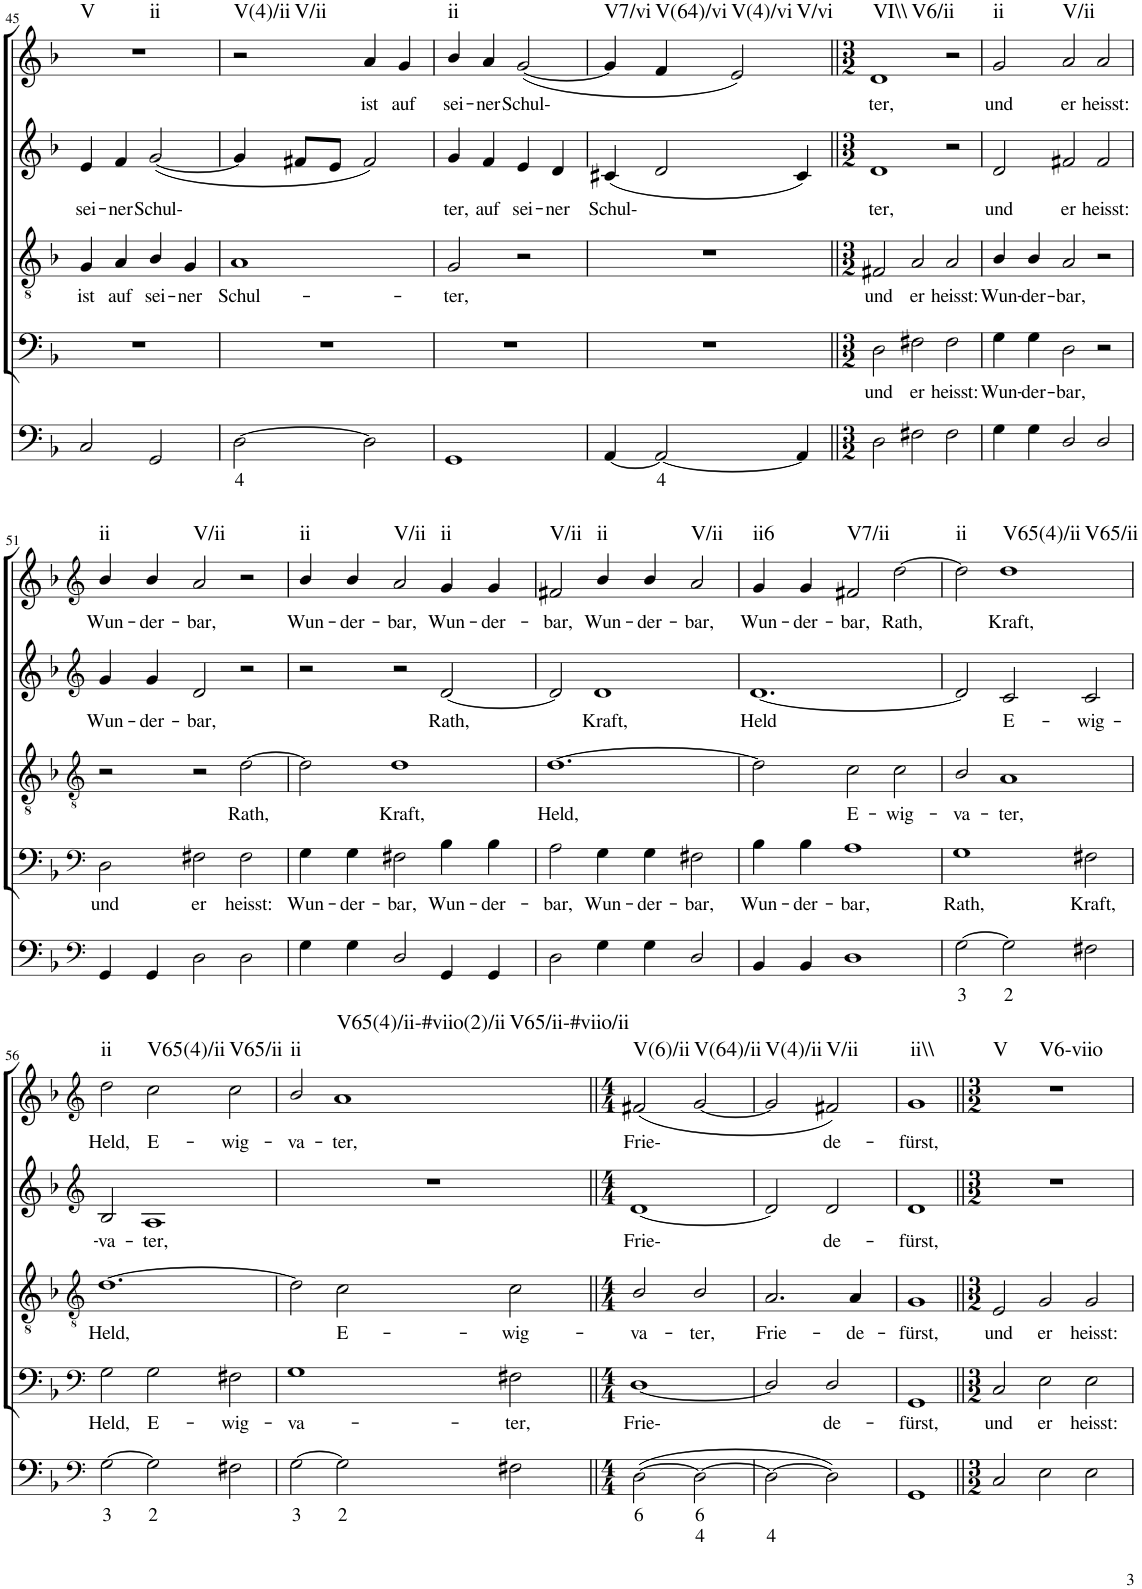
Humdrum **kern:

**kern	**text	**text	**kern	**text	**kern	**text	**kern	**text	**kern	**text	**harte
*part5	*part5	*part5	*part4	*part4	*part3	*part3	*part2	*part2	*part1	*part1	*part1
*staff5	*staff5	*staff5	*staff4	*staff4	*staff3	*staff3	*staff2	*staff2	*staff1	*staff1	*
*I"Continuo	*	*	*I"Bass	*	*I"Tenor	*	*I"Alto	*	*I"Soprano	*	*
!!LO:PB:g=z
*clefF4	*	*	*clefF4	*	*clefGv2	*	*clefG2	*	*clefG2	*	*
*k[b-]	*	*	*k[b-]	*	*k[b-]	*	*k[b-]	*	*k[b-]	*	*
*M4/4	*	*	*M4/4	*	*M4/4	*	*M4/4	*	*M4/4	*	*
=45	=45	=45	=45	=45	=45	=45	=45	=45	=45	=45	=45
!	!	!	!	!	!	!LO:LY:b	!	!LO:LY:b	!	!	!LO:H:n=1:kt=V
!	!	!	!	!	!	!	!	!	!	!	!LO:H:n=2:kt=ii
2C/	.	.	1r	.	4G/	ist	4e/	sei-	1r	.	N N
!	!	!	!	!	!	!LO:LY:b	!	!LO:LY:b	!	!	!
.	.	.	.	.	4A/	auf	4f/	ner	.	.	.
!	!	!	!	!	!	!LO:LY:b	!	!LO:LY:b	!	!	!
2GG/	.	.	.	.	4B-/	sei-	([2g/	Schul-	.	.	.
!	!	!	!	!	!	!LO:LY:b	!	!	!	!	!
.	.	.	.	.	4G/	ner	.	.	.	.	.
=46	=46	=46	=46	=46	=46	=46	=46	=46	=46	=46	=46
!	!LO:LY:b	!	!	!	!	!LO:LY:b	!	!	!	!	!LO:H:n=1:kt=V(4)/ii
!	!	!	!	!	!	!	!	!	!	!	!LO:H:n=2:kt=V/ii
[2D\	4	.	1r	.	1A	Schul-	4g/]	.	2r	.	N N
.	.	.	.	.	.	.	8f#X/L	.	.	.	.
.	.	.	.	.	.	.	8e/J	.	.	.	.
!	!	!	!	!	!	!	!	!	!	!LO:LY:b	!
2D\]	.	.	.	.	.	.	2f#/)	.	4a/	ist	.
!	!	!	!	!	!	!	!	!	!	!LO:LY:b	!
.	.	.	.	.	.	.	.	.	4g/	auf	.
=47	=47	=47	=47	=47	=47	=47	=47	=47	=47	=47	=47
!	!	!	!	!	!	!LO:LY:b	!	!LO:LY:b	!	!LO:LY:b	!LO:H:kt=ii
1GG	.	.	1r	.	2G/	ter,	4g/	ter,	4b-/	sei-	N
!	!	!	!	!	!	!	!	!LO:LY:b	!	!LO:LY:b	!
.	.	.	.	.	.	.	4f/	auf	4a/	ner	.
!	!	!	!	!	!	!	!	!LO:LY:b	!	!LO:LY:b	!
.	.	.	.	.	2r	.	4e/	sei-	([2g/	Schul-	.
!	!	!	!	!	!	!	!	!LO:LY:b	!	!	!
.	.	.	.	.	.	.	4d/	ner	.	.	.
=48	=48	=48	=48	=48	=48	=48	=48	=48	=48	=48	=48
!	!	!	!	!	!	!	!	!LO:LY:b	!	!	!LO:H:kt=V7/vi
[4AA/	.	.	1r	.	1r	.	(4c#X/	Schul-	4g/]	.	N
!	!LO:LY:b	!	!	!	!	!	!	!	!	!	!LO:H:kt=V(64)/vi
2AA/_	4	.	.	.	.	.	2d/	.	4f/	.	N
!	!	!	!	!	!	!	!	!	!	!	!LO:H:n=1:kt=V(4)/vi
!	!	!	!	!	!	!	!	!	!	!	!LO:H:n=2:kt=V/vi
.	.	.	.	.	.	.	.	.	2e/)	.	N N
4AA/]	.	.	.	.	.	.	4c#/)	.	.	.	.
=49||	=49||	=49||	=49||	=49||	=49||	=49||	=49||	=49||	=49||	=49||	=49||
*M3/2	*	*	*M3/2	*	*M3/2	*	*M3/2	*	*M3/2	*	*
!	!	!	!	!LO:LY:b	!	!LO:LY:b	!	!LO:LY:b	!	!LO:LY:b	!LO:H:n=1:kt=VI\\
!	!	!	!	!	!	!	!	!	!	!	!LO:H:n=2:kt=V6/ii
2D\	.	.	2D\	und	2F#X/	und	1d	ter,	1d	ter,	N N
!	!	!	!	!LO:LY:b	!	!LO:LY:b	!	!	!	!	!
2F#X\	.	.	2F#X\	er	2A/	er	.	.	.	.	.
!	!	!	!	!LO:LY:b	!	!LO:LY:b	!	!	!	!	!
2F#\	.	.	2F#\	heisst:	2A/	heisst:	2r	.	2r	.	.
=50	=50	=50	=50	=50	=50	=50	=50	=50	=50	=50	=50
!	!	!	!	!LO:LY:b	!	!LO:LY:b	!	!LO:LY:b	!	!LO:LY:b	!LO:H:kt=ii
4G\	.	.	4G\	Wun-	4B-/	Wun-	2d/	und	2g/	und	N
!	!	!	!	!LO:LY:b	!	!LO:LY:b	!	!	!	!	!
4G\	.	.	4G\	der-	4B-/	der-	.	.	.	.	.
!	!	!	!	!LO:LY:b	!	!LO:LY:b	!	!LO:LY:b	!	!LO:LY:b	!LO:H:kt=V/ii
2D/	.	.	2D\	bar,	2A/	bar,	2f#X/	er	2a/	er	N
!	!	!	!	!	!	!	!	!LO:LY:b	!	!LO:LY:b	!
2D/	.	.	2r	.	2r	.	2f#/	heisst:	2a/	heisst:	.
!!LO:LB:g=z
=51	=51	=51	=51	=51	=51	=51	=51	=51	=51	=51	=51
*clefF4	*	*	*clefF4	*	*clefGv2	*	*clefG2	*	*clefG2	*	*
!	!	!	!	!LO:LY:b	!	!	!	!LO:LY:b	!	!LO:LY:b	!LO:H:kt=ii
4GG/	.	.	2D\	und	2r	.	4g/	Wun-	4b-/	Wun-	N
!	!	!	!	!	!	!	!	!LO:LY:b	!	!LO:LY:b	!
4GG/	.	.	.	.	.	.	4g/	der-	4b-/	der-	.
!	!	!	!	!LO:LY:b	!	!	!	!LO:LY:b	!	!LO:LY:b	!LO:H:kt=V/ii
2D\	.	.	2F#X\	er	2r	.	2d/	bar,	2a/	bar,	N
!	!	!	!	!LO:LY:b	!	!LO:LY:b	!	!	!	!	!
2D\	.	.	2F#\	heisst:	[2d\	Rath,	2r	.	2r	.	.
=52	=52	=52	=52	=52	=52	=52	=52	=52	=52	=52	=52
!	!	!	!	!LO:LY:b	!	!	!	!	!	!LO:LY:b	!LO:H:kt=ii
4G\	.	.	4G\	Wun-	2d\]	.	2r	.	4b-/	Wun-	N
!	!	!	!	!LO:LY:b	!	!	!	!	!	!LO:LY:b	!
4G\	.	.	4G\	der-	.	.	.	.	4b-/	der-	.
!	!	!	!	!LO:LY:b	!	!LO:LY:b	!	!	!	!LO:LY:b	!LO:H:kt=V/ii
2D/	.	.	2F#X\	bar,	1d	Kraft,	2r	.	2a/	bar,	N
!	!	!	!	!LO:LY:b	!	!	!	!LO:LY:b	!	!LO:LY:b	!LO:H:kt=ii
4GG/	.	.	4B-\	Wun-	.	.	[2d/	Rath,	4g/	Wun-	N
!	!	!	!	!LO:LY:b	!	!	!	!	!	!LO:LY:b	!
4GG/	.	.	4B-\	der-	.	.	.	.	4g/	der-	.
=53	=53	=53	=53	=53	=53	=53	=53	=53	=53	=53	=53
!	!	!	!	!LO:LY:b	!	!LO:LY:b	!	!	!	!LO:LY:b	!LO:H:kt=V/ii
2D\	.	.	2A\	bar,	[1.d	Held,	2d/]	.	2f#X/	bar,	N
!	!	!	!	!LO:LY:b	!	!	!	!LO:LY:b	!	!LO:LY:b	!LO:H:kt=ii
4G\	.	.	4G\	Wun-	.	.	1d	Kraft,	4b-/	Wun-	N
!	!	!	!	!LO:LY:b	!	!	!	!	!	!LO:LY:b	!
4G\	.	.	4G\	der-	.	.	.	.	4b-/	der-	.
!	!	!	!	!LO:LY:b	!	!	!	!	!	!LO:LY:b	!LO:H:kt=V/ii
2D/	.	.	2F#X\	bar,	.	.	.	.	2a/	bar,	N
=54	=54	=54	=54	=54	=54	=54	=54	=54	=54	=54	=54
!	!	!	!	!LO:LY:b	!	!	!	!LO:LY:b	!	!LO:LY:b	!LO:H:kt=ii6
4BB-/	.	.	4B-\	Wun-	2d\]	.	[1.d	Held	4g/	Wun-	N
!	!	!	!	!LO:LY:b	!	!	!	!	!	!LO:LY:b	!
4BB-/	.	.	4B-\	der-	.	.	.	.	4g/	der-	.
!	!	!	!	!LO:LY:b	!	!LO:LY:b	!	!	!	!LO:LY:b	!LO:H:kt=V7/ii
1D	.	.	1A	bar,	2c\	E-	.	.	2f#X/	bar,	N
!	!	!	!	!	!	!LO:LY:b	!	!	!	!LO:LY:b	!
.	.	.	.	.	2c\	wig-	.	.	[2dd\	Rath,	.
=55	=55	=55	=55	=55	=55	=55	=55	=55	=55	=55	=55
!	!LO:LY:b	!	!	!LO:LY:b	!	!LO:LY:b	!	!	!	!	!LO:H:kt=ii
[2G\	3	.	1G	Rath,	2B-/	va-	2d/]	.	2dd\]	.	N
!	!LO:LY:b	!	!	!	!	!LO:LY:b	!	!LO:LY:b	!	!LO:LY:b	!LO:H:n=1:kt=V65(4)/ii
!	!	!	!	!	!	!	!	!	!	!	!LO:H:n=2:kt=V65/ii
2G\]	2	.	.	.	1A	ter,	2c/	E-	1dd	Kraft,	N N
!	!	!	!	!LO:LY:b	!	!	!	!LO:LY:b	!	!	!
2F#X\	.	.	2F#X\	Kraft,	.	.	2c/	wig-	.	.	.
!!LO:LB:g=z
=56	=56	=56	=56	=56	=56	=56	=56	=56	=56	=56	=56
*clefF4	*	*	*clefF4	*	*clefGv2	*	*clefG2	*	*clefG2	*	*
!	!LO:LY:b	!	!	!LO:LY:b	!	!LO:LY:b	!	!LO:LY:b	!	!LO:LY:b	!LO:H:kt=ii
[2G\	3	.	2G\	Held,	[1.d	Held,	2B-/	va-	2dd\	Held,	N
!	!LO:LY:b	!	!	!LO:LY:b	!	!	!	!LO:LY:b	!	!LO:LY:b	!LO:H:kt=V65(4)/ii
2G\]	2	.	2G\	E-	.	.	1A	ter,	2cc\	E-	N
!	!	!	!	!LO:LY:b	!	!	!	!	!	!LO:LY:b	!LO:H:kt=V65/ii
2F#X\	.	.	2F#X\	wig-	.	.	.	.	2cc\	wig-	N
=57	=57	=57	=57	=57	=57	=57	=57	=57	=57	=57	=57
!	!LO:LY:b	!	!	!LO:LY:b	!	!	!	!	!	!LO:LY:b	!LO:H:kt=ii
[2G\	3	.	1G	va-	2d\]	.	1.r	.	2b-/	va-	N
!	!LO:LY:b	!	!	!	!	!LO:LY:b	!	!	!	!LO:LY:b	!LO:H:n=1:kt=V65(4)/ii-#viio(2)/ii
!	!	!	!	!	!	!	!	!	!	!	!LO:H:n=2:kt=V65/ii-#viio/ii
2G\]	2	.	.	.	2c\	E-	.	.	1a	ter,	N N
!	!	!	!	!LO:LY:b	!	!LO:LY:b	!	!	!	!	!
2F#X\	.	.	2F#X\	ter,	2c\	wig-	.	.	.	.	.
=58||	=58||	=58||	=58||	=58||	=58||	=58||	=58||	=58||	=58||	=58||	=58||
*M4/4	*	*	*M4/4	*	*M4/4	*	*M4/4	*	*M4/4	*	*
!	!LO:LY:b	!	!	!LO:LY:b	!	!LO:LY:b	!	!LO:LY:b	!	!LO:LY:b	!LO:H:kt=V(6)/ii
([2D\	6	.	[1D	Frie-	2B-/	va-	[1d	Frie-	(2f#X/	Frie-	N
!	!LO:LY:b	!LO:LY:b	!	!	!	!LO:LY:b	!	!	!	!	!LO:H:kt=V(64)/ii
2D\_	6	4	.	.	2B-/	ter,	.	.	[2g/	.	N
=59	=59	=59	=59	=59	=59	=59	=59	=59	=59	=59	=59
!	!	!LO:LY:b	!	!	!	!LO:LY:b	!	!	!	!	!LO:H:kt=V(4)/ii
2D\_	.	4	2D/]	.	2.A/	Frie-	2d/]	.	2g/]	.	N
!	!	!	!	!LO:LY:b	!	!	!	!LO:LY:b	!	!LO:LY:b	!LO:H:kt=V/ii
2D\])	.	.	2D/	de-	.	.	2d/	de-	2f#X/)	de-	N
!	!	!	!	!	!	!LO:LY:b	!	!	!	!	!
.	.	.	.	.	4A/	de-	.	.	.	.	.
=60	=60	=60	=60	=60	=60	=60	=60	=60	=60	=60	=60
!	!	!	!	!LO:LY:b	!	!LO:LY:b	!	!LO:LY:b	!	!LO:LY:b	!LO:H:kt=ii\\
1GG	.	.	1GG	fürst,	1G	fürst,	1d	fürst,	1g	fürst,	N
=61||	=61||	=61||	=61||	=61||	=61||	=61||	=61||	=61||	=61||	=61||	=61||
*M3/2	*	*	*M3/2	*	*M3/2	*	*M3/2	*	*M3/2	*	*
!	!	!	!	!LO:LY:b	!	!LO:LY:b	!	!	!	!	!LO:H:n=1:kt=V
!	!	!	!	!	!	!	!	!	!	!	!LO:H:n=2:kt=V6-viio
2C/	.	.	2C/	und	2E/	und	1.r	.	1.r	.	N N
!	!	!	!	!LO:LY:b	!	!LO:LY:b	!	!	!	!	!
2E\	.	.	2E\	er	2G/	er	.	.	.	.	.
!	!	!	!	!LO:LY:b	!	!LO:LY:b	!	!	!	!	!
2E\	.	.	2E\	heisst:	2G/	heisst:	.	.	.	.	.
=	=	=	=	=	=	=	=	=	=	=	=
*-	*-	*-	*-	*-	*-	*-	*-	*-	*-	*-	*-
